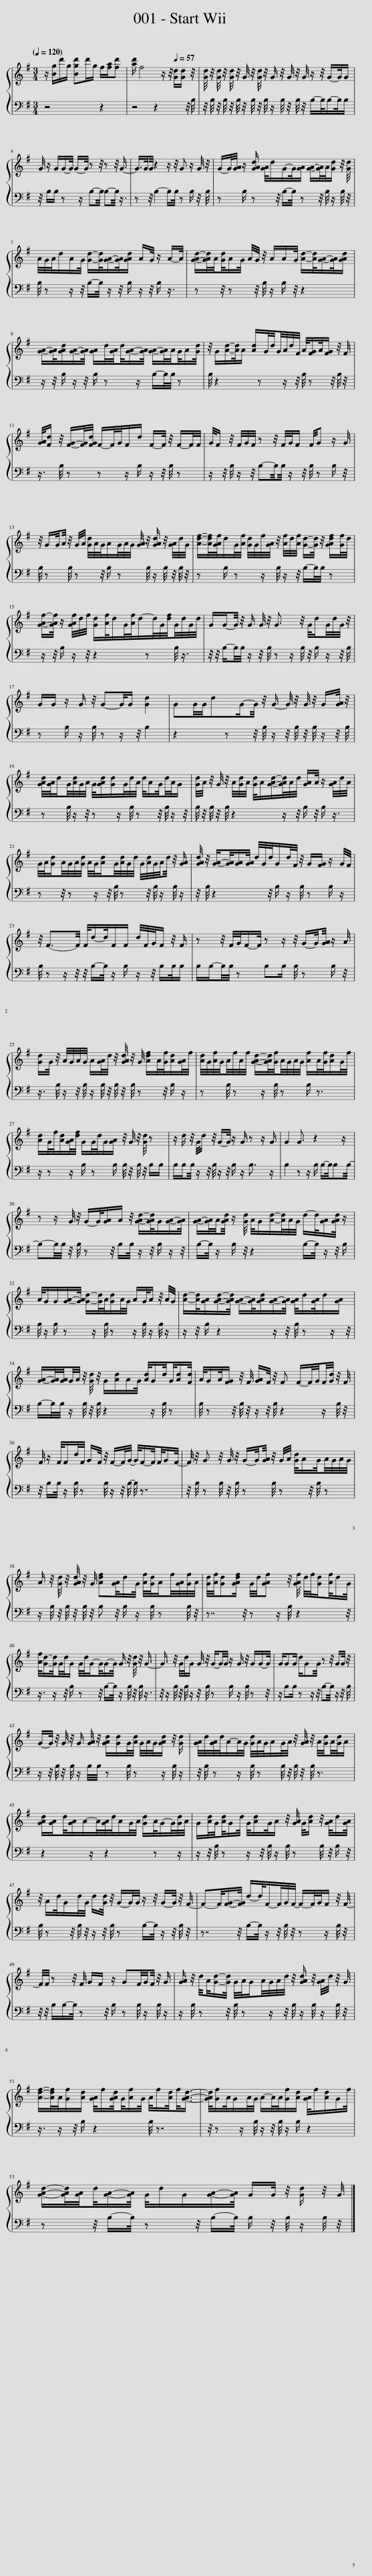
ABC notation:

X:1
%%score { 1 | 2 }
L:1/8
Q:1/4=120
M:3/4
I:linebreak $
K:G
V:1 treble
V:2 bass
V:1
 z/ [Bg]/d'/g/ [Bgd']d'/g/ f/[fa]/[fd'] | [ad']/ f4 z/ z/4[Q:1/4=57] [Gd]/[Gd]/ z/4 | [Gd]/4 z/4 [Gd]/4 z/4 [Gd]/4 z/4 G/4 z/4 [Gd]/4 z/4 G/ z/4 G/4 z/4 G/4 z/ z/4 G/-G/4G/ |$ G/4 z/ G/G/-G/4 G/-G/4 z z/4 z z/4 G3/4- | G/>G/G/4 z2 z/ z/4 G z/ G/4 z/4 | %5
 G/-G/4[GA]/4 z/ [GAd]/ [GA]/4d/G/-G/4[GA]/ [GA]/-[GA]/4A/4[Gd]/ z/4 [Gd]/4 |$ A/4G/4A/4d/A/G/4 [Gd]/-[Gd]/4[GA]/-[GA]/4[GAd]/ A/G/4 z/ A/-A/4 | [GAd]/-[GAd]/4A/4[Gd]/4A/G/4 A/4G/4 z/4 A/A/G/4 [Ad]/-[Ad]/4[GA]/-[GA]/4[GAd]/ |$ [GA]/-[GA]/4[GAd]/[GA]/-[GA]/4 [GA]/d/4[GA]/4d/4[GA]/-[GA]/4 [GA]/-[GA]/4A/4G/4A/[Gd]/4 | z/4 G/[Ad]/-[Ad]/4A/ [Ad]/G/4d/4G/4A/4d/4F/4 A/4[FG]/A/4[FG]/ z/4 F/4 |$ %10
 [GA]/4[Fd]/ z/4 [FG]/-[FG]/4[FGd]/4 F/-F/4G/4F/d/ F/-F/4 z/4 F/-F/4F/4 | G/4F/ z/4 F/4G/4F/4 z z/4 F/4G/4F/ F/4G z/ G/4 |$ z/4 G/G/4A/4 z/4 G/4A/4 [Gd]/4A/4G/4A/G/4A/4G/4 [GA]/4 z/4 [GAd]/ z/4 [GA]/4d/4G/4 | [Adf]/-[Adf]/4[GAf]/4d/G/4[Af]/4 [Gd]/4G/4f/4[GA]/4 z/4 [Af]/4d/4[Af]/4 [Gd]/-[Gd]/4 z/4 [GAdf]/[Gf]/4d/4 |$ [GAf]/-[GAf]/4 z/ [GAf]/4d/4f/4 [Gd]/[Af]/4d/G/4[Af]/4d/-d/4G/4[df]/4G/4d/4G/4d/4 | %15
 G/G/-G/4 z/4 G/ G/4 z/4 G3/2 z/4 G/4d/G/4d/4G/4 z/4 |$ G/G/ z/ G/ z/4 G-G/4G/ [Gd]2 | GG/4G/4dG/-G/4 z/4 G/- G/4 z/4 G/4 z/4 G/[GA]/4 z/4 |$ [GAd]/4[GA]/4d/G/4[Ad]/4G/4A/4 G/4[GAd]/[Gd]/G/4d/4A/4 d/4A/G/4d/4A/4G/ | [Gd]/4A/4 z/4 G/4 z/4 A/4[Gd]/4A/4 [Gd]/4A/[GAd]/-[GAd]/4A/4d/4 [GA]/A/4 z/ [GA]/4d/4A/4 |$ %20
 G/4A/4[Gd]/A/4G/4A/4[Gd]/4 A/4G/4[Ad]/G/4[Ad]/4G/4d/4 G/4[Ad]/4G/4A/4d/4 z/4 [GA]/ | [GAd]/4 z/4 [GA]/-[GA]/4[GA]/[GA]/4 d/4G/4d/4G/d/4F/4 z/4 G/[FG]/ z/ G/4F/4 |$ z/4 F3/2-F/4 F/4d/-d/4F/F/ d/4F/4G/4F/ z/4 F/ | z z/4 F/4G/4F/-F/4 z z/ z/4 G/-G/4[GA]/4 z/ A/4 |$ [Gd]/G/4 z/4 A/4G/4A/4G/4 A/[GA]/4d/4 z/4 [GAd]/4 z/4 G/4 [Adf]/A/4[Gf]/4[Ad]/[GA]/4f/4 | %25
 [Ad]/4G/4[Af]/4G/4A/4f/4A/4f/4 [GAd]/-[GAd]/4[Gf]/4A/4G/4A/4G/4 [Af]/A/4[Gf]/4[Ad]/G/4f/4 |$ [Ad]/G/4f/4[Ad]/[GA]/4[df]/4 G/G/4d/4G/[GA]/ z/4 G/4 z/4 [Gd]/4 z | z/ d/ z/4 G/4d/ z/4 G/-G/4 z/ G/ z z/ G/ | G2 G3/2 z2 z/ |$ z z/ G/4 z/4 G/-G/4[GA]/A/ z/4 [GAd]/-[GAd]/4G/[GA]/-[GA]/4 | %30
 [GA]/-[GA]/4A/4[GAd]/4 z/ [Gd]/4 A/4G/[Ad]/-[Ad]/4A/4G/4 d/-d/4[GA]/[GAd]/4 z/ |$ A/4G/G/[GA]/-[GA]/4 [Gd]/-[Gd]/4A/4[Gd]/A/4G/4 A/G/4A/ z/4 A/4G/4 | [Ad]/-[Ad]/4[GA]/[GAd]/-[GAd]/4 [GA]/-[GA]/4[GAd]/[GA]/-[GA]/4 [GA]/4d/[GA]/4d/[GA]/ |$ [GA]/-[GA]/4[GA]/4G/4A/4 z/4 [Gd]/4 z/4 G/[Ad]/A/G/4 [Ad]/4G/d/4G/4[Ad]/[Fd]/4 | A/4G/A/4[FG]/ z/4 F/4 [GA]/F/4 z/4 F F/-F/4G/4F/4[Gd]/4 z/4 F/4 |$ %35
 F/4 z/ F/4F/d/4F/4 G/F/4 z/4 F/-F/4G/4- G/4F/-F/4F/4G/F/4- | F/4 z/4 G z/4 G/4 z/4 G/-G/4[GA]/4 z/4 G/4A/4 [Gd]/4A/G/4A/4G/4A/4G/4 |$ A/ z/4 [Gd]/4 z/4 [GAd]/4 z/4 G/4 [Adf][GA]/4d/G/4 [Af]/4[Gd]/4A/f/4[GA]/4[Gf]/4A/4 | [Gd]/4[Af]/4[Gd][GAdf]/ G/4d/4[GAf] z/4 [GAf]/4 d/4f/4[Gd]/[Af]/4d/G/4 |$ [Af]/4[Gd]/-[Gd]/4G/4d/4G/ G/4d/4G/-G/4G/-G/4 G/ z/4 [Gd]/4 z/4 G3/4- | %40
 G3/4 z/4 G/4d/4G/ G/4 z/4 G/-G/4G/4 z/ G/ z/4 G/G/-G/4 | G/GG/ d/GG/4 z z/4 G/G/4 z/4 |$ G/-G/4 z/4 G/4 z/4 G/ [GA]/4 z/4 [GAd]/[Gd]/G/4[Ad]/4 G/4A/4G/4[GAd]/ z/4 [Gd]/ | [GA]/4d/4[GA]/4d/4A/-A/4G/4 [Gd]/4A/4G/4A/G/4A/4 z/4 [GA]/4 z/4 A/4[Gd]/4A/4[Gd]/4A/ |$ [GAd]/[GA]/d/4[GA]/A/-A/4[GA]/4d/4A/G/4A/4 [Gd]/A/4G/-G/4[Gd]/4A/4 | %45
 G/[Ad]/4G/4[Ad]/4G/d/4 G/4[Ad]/G/4A/ z/4 [GA]/4 G/4[Ad]/ z/4 [GA]/4d/[GA]/4 |$ z/4 A/d/4G/d/4G/4 d/[Gd]/4 z/4 G/-G/4G/4 z/ z/4 G/-G/4 z/4 F/4- | F-F/4[FG]/-[FG]/4 d/-d/4F/-F/4G/4F/4- F/-F/4G/4F/ z/4 F/4- |$ F/4F/4 z z/4 F/4 G/F/ z/ GF/4G/4F/4 z/4 G/ | [GA]/ z/4 d/4A/4[Gd]/-[Gd]/4 G/4A/4G/A/4G/4A/4d/4 z/4 [GAd]/ z/4 [GA]/4d/4 z/4 G/4 |$ %50
 [Adf]/-[Adf]/4A/4[Gf]/[Ad]/ [GA]/4f/[GAd]/4G/4[Af]/G/4 A/4f/[Ad]/4f/<[GAd]/- | [GAd]/4[Gf]/A/4G/A/4G/4 A/-A/4A/4[Gf]/[Ad]/ [GA]/4f/[Ad]/G/f/4 |$ [GAd]/-[GAd]/4[GA]/4d/4[GA]/-[GA]/4 G/4d/G/[GA]/-[GA]/4 G/G/4 z/4 [Gd]/ z/4 G/4 |] %53
V:2
 z4 z2 | z4 z2 z/4 B,/4 | z/4 B,/4 z/4 B,/4 z/4 B,/4 z/4 B,/4 z/4 B,/4 z/ B,/4 z/4 B,/4 z/4 B,/-B,/4B,/-B,/4B,/ |$ z/4 B,/B,/ z z/ B,-B,/4 B,-B,/4 z3/4 | z z/4 B,2- B,/B,/4 z B,/ z/4 B,/4 | %5
 z B,/ z z/4 B,/-B,/4 z z/4 B,/4 z/ B,/4 z/4 |$ B,/4 z z/ z/4 B,/-B,/4 z/ z/4 B,/ z/ z/4 B,/ z3/4 | z z/4 z z/4 B,/4 z/ B,/ z/4 z2 |$ z/ z/4 B,/ z/ z/4 B,/ z z/ B,/-B,/4B,/4 z | B,/4 z2 z z/ z/4 B,/4 z z/4 B,/4 z/4 |$ %10
 z3/4 B,/4 z z z/ B,/ z/ z/4 B,/4 z | z/ z/4 B,/4 z/ z/4 B,-B,/4B,/4 z/ z/4 B,/4 z B,/ z/4 |$ B,/4 z B,/4 z z/4 B,/ z B,/4 z/ B,/4 z/4 B,/4 z/4 | z B,/ z z/ B,/4 z/ z/4 B,/-B,/4B,/4 z |$ z/ z/4 B,/ z/ z/4 z2 z B,/4 z3/4 | %15
 z/4 z/4 B,/-B,/4B,/4 z/ z/4 B,/4 z z/ B,/4 z/4 B,/ z/ z/4 B,/4 |$ z B,/ z/ B,/4 z z/ z/4 B,2 | z2 z z/4 B,/4 z/ z/4 B,/4 z/4 B,/4 z/ z/4 B,/4 |$ z B,/4 z/ z/4 z z/ B,/4 z z/4 B,/4 z/ z/4 | B,/4 z/4 B,/4 z/4 B,/4 z2 z/ z/4 B,/ z/4 B,/ z3/4 |$ %20
 z z/4 z z/ z/4 B,/4 z z/4 B,/4 z/ B,/4 z/ | z/4 B,/4 z2 z/4 B,/ z/ B,/4 z B,/ z/ |$ B,/4 z z/ z/4 z/4 B,/-B,/4 z/ B,/ z/ z/4 B,/B,/4B,/ | B,/B,/-B,/4B,/4 z B,B,/ B,/4 z B,/ z/4 |$ z3/4 B,/4 z/ z/4 B,/4 z/ B,/4 z/4 B,/4 z/4 B,/4 z z/4 B,/ z/ | %25
 z B,/4 z z/ B,/4 z B,/ z3/2 |$ z/ z z/ B,/ z B,/ B,/4 z/4 B,/4 z/4 B,/B,/ | B,/B,/B,/4 z/ z/4 B,/4 z/ z/4 B,/ z/ B,3/2 z/ | B,2 z z/ B,/ B,/-B,/4B,B,/4- |$ B,-B,/4B,/4 z/4 B,/4 z z/4 B,/B,/4 z/ z/4 B,/ z/ z/4 | %30
 B,/-B,/4 z/ B,/ z/4 z2 B,/-B,/4 z/ z/4 B,/ |$ B,/4 z/ B,/ z z/ B,/4 z z/ B,/4 z/ B,/4 z/ | z/ z/4 B,/ z2 z/ z/4 B,/4 z z/ z/4 |$ B,/-B,/4B,/4 z/ B,/4 z/4 B,/4 z2 z/ B,/4 z | B,/4 z z/4 B,/4 z/4 z/ z/4 B,/4 z2 z/ B,/4 z/4 |$ %35
 z/4 B,/B,/4 z/ B,/4 z B,/4 z/ z/4 B,/4- B,/4 z7/4 | z/4 B,/4 z B,/4 z/4 B,/4 z B,/4 z z/4 B,/4 z |$ z/ B,/4 z/4 B,/4 z/4 B,/4 z/4 B, z/4 B,/ z/ B,/4 z B,/4 z/4 | z7/4 z/4 z z/ B,/4 z2 z/4 |$ z3/4 z/ z/4 B,/ z z/4 B,/-B,/4 z/ B,/4 z/4 B,/4 z3/4 | %40
 z/4 z/ B,/4 z/4 B,/4 z/ z/4 B,/4 z B,/ z/ B,/4 z z/4 | z/ B,B,/ z z/ z/4 B,-B,/4 z/ z/4 B,/4 |$ z/ z/4 B,/4 z/4 B,/4 z/ B,/4B,/4 z B,/4 z z/ B,/4 z/ | z/4 B,/4 z z/ B,/4 z B,/4 z/4 B,/4 z/4 B,/4 z3/2 |$ z2 z/ z2 z z/ | %45
 z/ z/4 B,/4 z z/ z/4 B,/4 z/ B,/4 z B,/4 z/4 B,/ z/4 |$ B,/4 z z/4 B,/4 z/4 z/ z/4 B,/4 z B,/-B,/4 z/ z/4 B,/4 z/4 | z7/4 z/4 B,/-B,/4 z/ z/4 B,/4 z/4 z z/ B,/4 z/4 |$ z/4 z/4 B,/B,/-B,/4 z z/4 B,/ z B,/4 z/ B,/4 z/ | z/ B,/4 z z/4 B,/4 z z/ z/4 B,/4 z/ B,/4 z/ B,/4 z/4 |$ %50
 z3/4 z/ z/4 B,/ z2 B,/4 z7/4 | z/4 z z/ B,/4 z/ z/4 B,/4 z/ B,/ z2 |$ z z/4 B,/-B,/4 z z/4 B,/-B,/4 B,/ z/4 B,/4 z/ B,/4 z/4 |] %53
